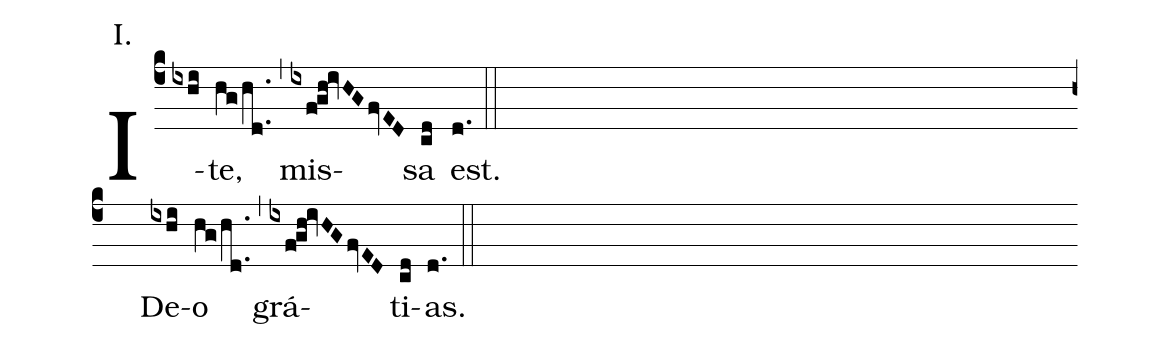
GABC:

annotation:I.;
%%
(c4) I(ixhi)te,(hg/hd..) (,)
mis(ixf!gh!ivHGfvED)sa(cd) est.(d.) (::)
(Z)
℟()
De(ixhi)o(hg/hd..) (,)
grá(ixf!gh!ivHGfvED)ti(cd)as.(d.) (::)
